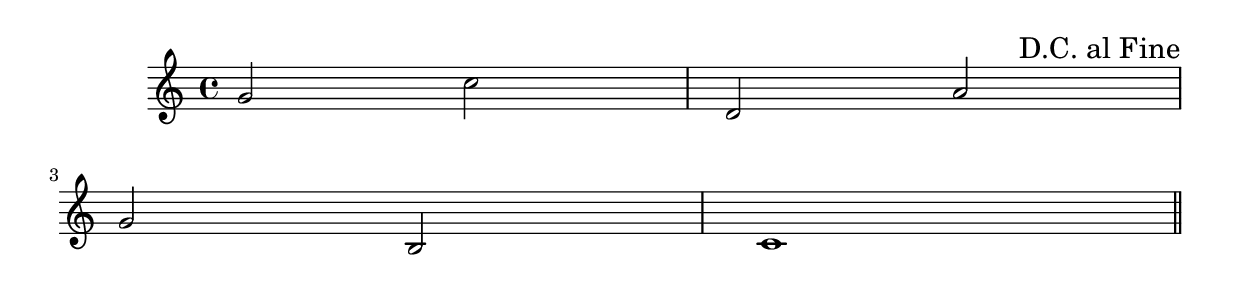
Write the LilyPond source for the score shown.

%% Do not edit this file; it is automatically
%% generated from LSR http://lsr.dsi.unimi.it
%% This file is in the public domain.
\version "2.13.10"

\header {
  lsrtags = "text"

%% Translation of GIT committish: c2e8b1d6d671dbfc138f890cbc7e9882b7be2761
  texidocfr = "
Les indications textuelles peuvent être imprimées à la fin d'une ligne 
plutôt qu'en tête de la suivante.  Pensez alors à aligner l'extrémité 
droite de l'indication sur la barre de mesure.

"
  doctitlefr = "Indication texuelle en fin de ligne"


  texidoc = "
Marks can be printed at the end of the current line, instead of the
beginning of the following line.  In such cases, it might be preferable
to align the right end of the mark with the bar line.

"
  doctitle = "Printing marks at the end of a line"
} % begin verbatim

\relative c'' {
  g2 c
  d,2 a'
  \once \override Score.RehearsalMark #'break-visibility = #end-of-line-visible
  \once \override Score.RehearsalMark #'self-alignment-X = #RIGHT
  \mark "D.C. al Fine"
  \break
  g2 b,
  c1 \bar "||"
}

